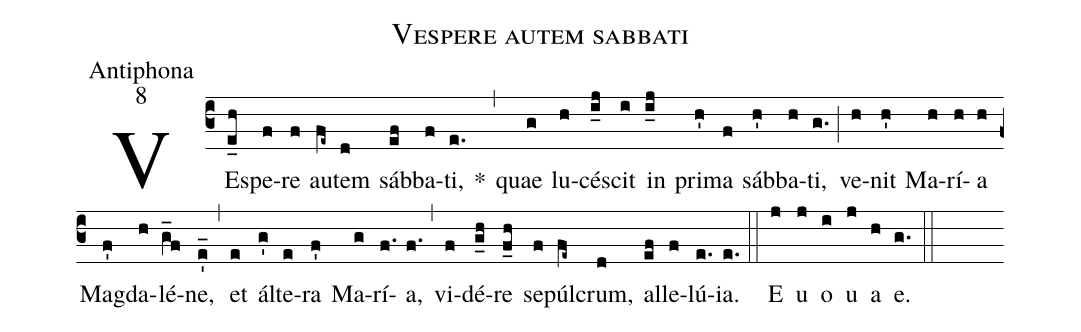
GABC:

name:Vespere autem sabbati;
office-part:Antiphona;
mode:8;
%%
(c3) VE(e_h)spe(f)re(f) au(fe~)tem(d) sáb(ef)ba(f)ti,(e.) *(,) quae(g) lu(h)cé(i_j)scit(i) in(i_j) pri(h')ma(f) sáb(h')ba(h)ti,(g.) (;) ve(h)nit(h') Ma(h)rí(h)a(h) Mag(f')da(h)lé(g_f)ne,(e'_) (,) et(e) ál(g')te(e)ra(f') Ma(g)rí(f.)a,(f.) (,) vi(f)dé(g_h)re(f_h) se(f)púl(fe~)crum,(d) al(ef)le(f)lú(e.)ia.(e.) (::) <eu>E(j) u(j) o(i) u(j) a(h) e.</eu>(g.) (::)
